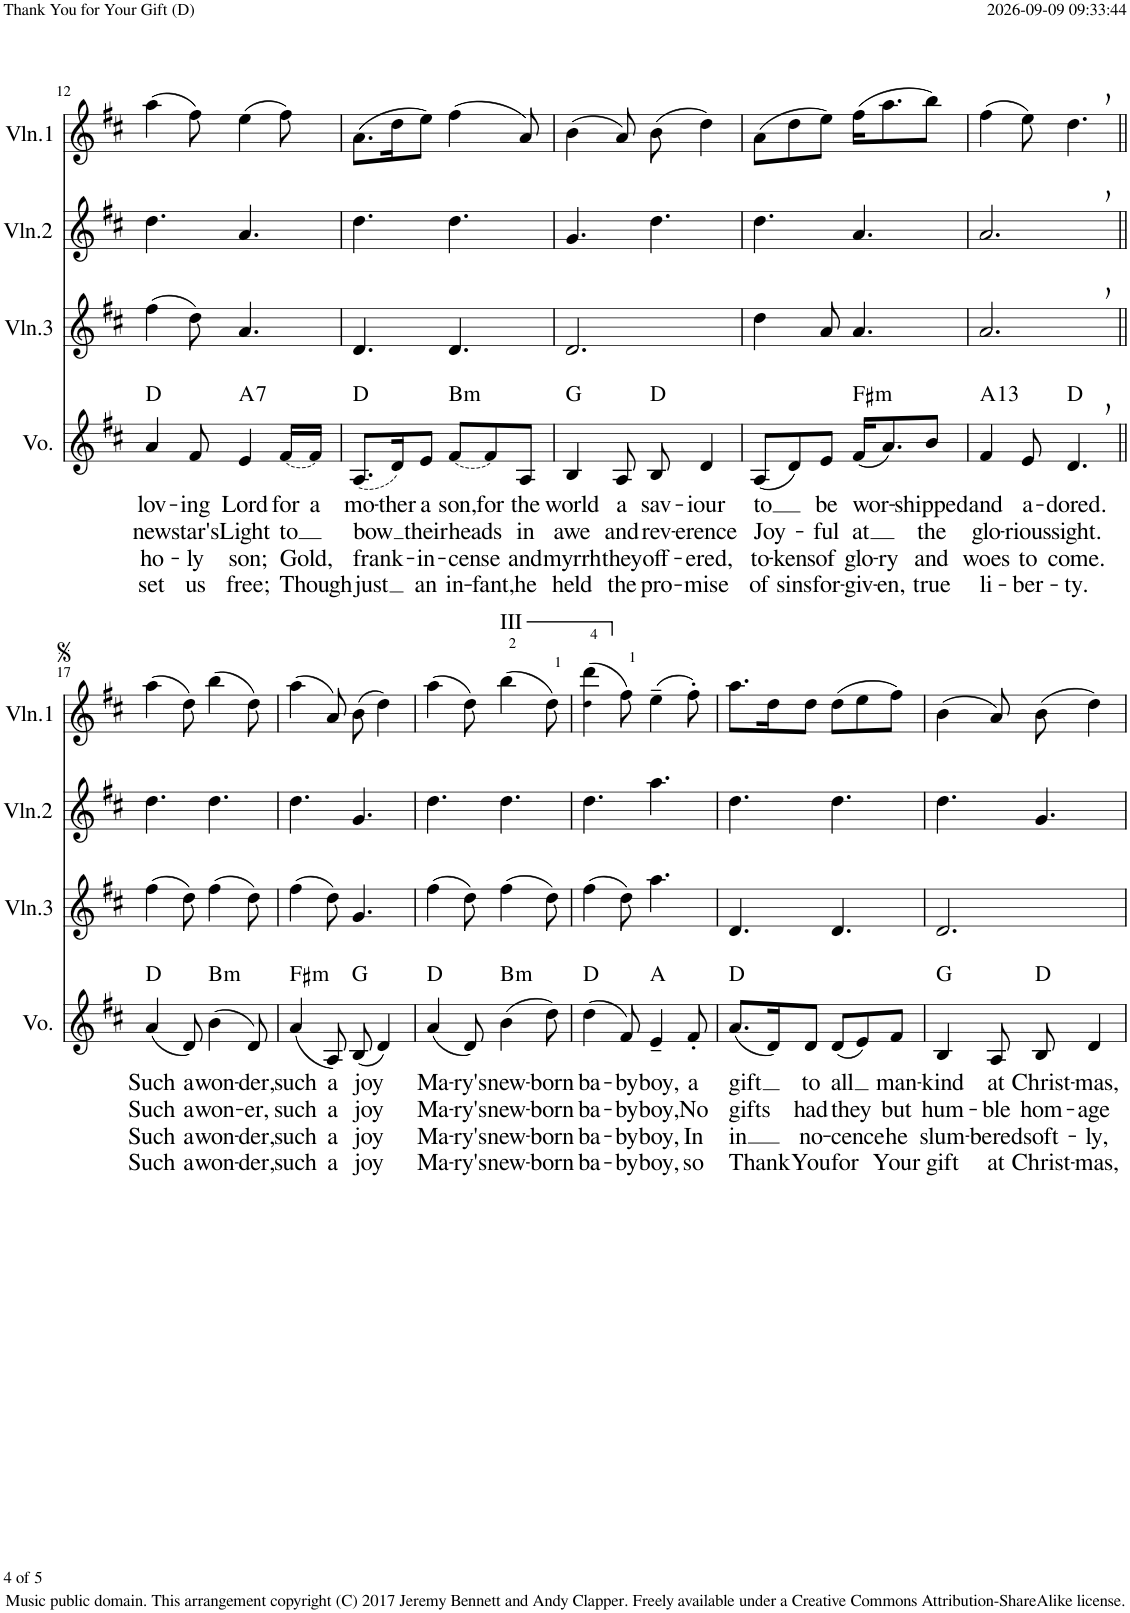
**kern	**text	**text	**text	**text	**harte	**kern	**kern	**kern
*part4	*part4	*part4	*part4	*part4	*part4	*part3	*part2	*part1
*staff4	*staff4	*staff4	*staff4	*staff4	*	*staff3	*staff2	*staff1
*I"Voice	*	*	*	*	*	*I"Violin 3	*I"Violin 2	*I"Violin 1
*I'Vo.	*	*	*	*	*	*I'Vln.3	*I'Vln.2	*I'Vln.1
!!LO:PB:g=z
*clefG2	*	*	*	*	*	*clefG2	*clefG2	*clefG2
*k[f#c#]	*	*	*	*	*	*k[f#c#]	*k[f#c#]	*k[f#c#]
*M6/8	*	*	*	*	*	*M6/8	*M6/8	*M6/8
=12	=12	=12	=12	=12	=12	=12	=12	=12
!	!LO:LY:b	!LO:LY:b	!LO:LY:b	!LO:LY:b	!	!	!	!
4a/	lov-	new	ho-	set	D:maj	(4ff#\	4.dd\	(4aa\
!	!LO:LY:b	!LO:LY:b	!LO:LY:b	!LO:LY:b	!	!	!	!
8f#/	-ing	star's	-ly	us	.	8dd\)	.	8ff#\)
!	!LO:LY:b	!LO:LY:b	!LO:LY:b	!LO:LY:b	!LO:H:kt=7	!	!	!
4e/	Lord	Light	son;	free;	A:7	4.a/	4.a/	(4ee\
!LO:T:dash	!LO:LY:b	!LO:LY:b	!LO:LY:b	!LO:LY:b	!	!	!	!
[16f#/LL	for	to	Gold,	Though	.	.	.	8ff#\)
!	!LO:LY:b	!	!	!	!	!	!	!
16f#/JJ]	a	.	.	.	.	.	.	.
=13	=13	=13	=13	=13	=13	=13	=13	=13
!	!LO:LY:b	!LO:LY:b	!LO:LY:b	!LO:LY:b	!	!	!	!
(8.A/L	mo-	bow	frank-	just	D:maj	4.d/	4.dd\	(8.a\L
!	!LO:LY:b	!	!	!	!	!	!	!
16d/K)	-ther	.	.	.	.	.	.	16dd\K
!	!LO:LY:b	!LO:LY:b	!LO:LY:b	!LO:LY:b	!	!	!	!
8e/J	a	their	-in-	an	.	.	.	8ee\J)
!LO:T:dash	!LO:LY:b	!LO:LY:b	!LO:LY:b	!LO:LY:b	!LO:H:kt=m	!	!	!
[8f#/L	son,	heads	-cense	in-	B:min	4.d/	4.dd\	(4ff#\
!	!LO:LY:b	!	!	!LO:LY:b	!	!	!	!
8f#/]	for	.	.	-fant,	.	.	.	.
!	!LO:LY:b	!LO:LY:b	!LO:LY:b	!LO:LY:b	!	!	!	!
8A/J	the	in	and	he	.	.	.	8a/)
=14	=14	=14	=14	=14	=14	=14	=14	=14
!	!LO:LY:b	!LO:LY:b	!LO:LY:b	!LO:LY:b	!	!	!	!
4B/	world	awe	myrrh	held	G:maj	2.d/	4.g/	(4b\
!	!LO:LY:b	!LO:LY:b	!LO:LY:b	!LO:LY:b	!	!	!	!
8A/	a	and	they	the	.	.	.	8a/)
!	!LO:LY:b	!LO:LY:b	!LO:LY:b	!LO:LY:b	!	!	!	!
8B/	sav-	rev-	off-	pro-	D:maj	.	4.dd\	(8b\
!	!LO:LY:b	!LO:LY:b	!LO:LY:b	!LO:LY:b	!	!	!	!
4d/	-iour	-erence	-ered,	-mise	.	.	.	4dd\)
=15	=15	=15	=15	=15	=15	=15	=15	=15
!	!LO:LY:b	!LO:LY:b	!LO:LY:b	!LO:LY:b	!	!	!	!
(8A/L	to	Joy-	to-	of	.	4dd\	4.dd\	(8a\L
!	!	!	!LO:LY:b	!LO:LY:b	!	!	!	!
8d/)	.	.	-kens	sins	.	.	.	8dd\
!	!LO:LY:b	!LO:LY:b	!LO:LY:b	!LO:LY:b	!	!	!	!
8e/J	be	-ful	of	for-	.	8a/	.	8ee\J)
!	!LO:LY:b	!LO:LY:b	!LO:LY:b	!LO:LY:b	!LO:H:kt=m	!	!	!
(16f#/KL	wor-	at	glo-	-giv-	F#:min	4.a/	4.a/	(16ff#\KL
!	!	!	!LO:LY:b	!LO:LY:b	!	!	!	!
8.a/)	.	.	-ry	-en,	.	.	.	8.aa\
!	!LO:LY:b	!LO:LY:b	!LO:LY:b	!LO:LY:b	!	!	!	!
8b/J	-shipped	the	and	true	.	.	.	8bb\J)
=16	=16	=16	=16	=16	=16	=16	=16	=16
!	!LO:LY:b	!LO:LY:b	!LO:LY:b	!LO:LY:b	!LO:H:kt=13	!	!	!
4f#/	and	glo-	woes	li-	A:9(11,13)	2.a,/	2.a,/	(4ff#\
!	!LO:LY:b	!LO:LY:b	!LO:LY:b	!LO:LY:b	!	!	!	!
8e/	a-	-rious	to	-ber-	.	.	.	8ee\)
!	!LO:LY:b	!LO:LY:b	!LO:LY:b	!LO:LY:b	!	!	!	!
4.d,/	-dored.	sight.	come.	-ty.	D:maj	.	.	4.dd,\
!!LO:LB:g=z
=17||	=17||	=17||	=17||	=17||	=17||	=17||	=17||	=17||
!	!LO:LY:b	!LO:LY:b	!LO:LY:b	!LO:LY:b	!	!	!	!
(4a/	Such	Such	Such	Such	D:maj	(4ff#\	4.dd\	(4aa\
!	!LO:LY:b	!LO:LY:b	!LO:LY:b	!LO:LY:b	!	!	!	!
8d/)	a	a	a	a	.	8dd\)	.	8dd\)
!	!LO:LY:b	!LO:LY:b	!LO:LY:b	!LO:LY:b	!LO:H:kt=m	!	!	!
(4b\	won-	won-	won-	won-	B:min	(4ff#\	4.dd\	(4bb\
!	!LO:LY:b	!LO:LY:b	!LO:LY:b	!LO:LY:b	!	!	!	!
8d/)	-der,	-er,	-der,	-der,	.	8dd\)	.	8dd\)
=18	=18	=18	=18	=18	=18	=18	=18	=18
!	!LO:LY:b	!LO:LY:b	!LO:LY:b	!LO:LY:b	!LO:H:kt=m	!	!	!
(4a/	such	such	such	such	F#:min	(4ff#\	4.dd\	(4aa\
!	!LO:LY:b	!LO:LY:b	!LO:LY:b	!LO:LY:b	!	!	!	!
8A/)	a	a	a	a	.	8dd\)	.	8a/)
!	!LO:LY:b	!LO:LY:b	!LO:LY:b	!LO:LY:b	!	!	!	!
(8B/	joy	joy	joy	joy	G:maj	4.g/	4.g/	(8b\
4d/)	.	.	.	.	.	.	.	4dd\)
=19	=19	=19	=19	=19	=19	=19	=19	=19
!	!LO:LY:b	!LO:LY:b	!LO:LY:b	!LO:LY:b	!	!	!	!
(4a/	Ma-	Ma-	Ma-	Ma-	D:maj	(4ff#\	4.dd\	(4aa\
!	!LO:LY:b	!LO:LY:b	!LO:LY:b	!LO:LY:b	!	!	!	!
8d/)	-ry's	-ry's	-ry's	-ry's	.	8dd\)	.	8dd\)
!	!	!	!	!	!	!	!	!LO:TX:a:t=III
!	!LO:LY:b	!LO:LY:b	!LO:LY:b	!LO:LY:b	!LO:H:kt=m	!	!	!
(4b\	new-	new-	new-	new-	B:min	(4ff#\	4.dd\	(4bb\
!	!LO:LY:b	!LO:LY:b	!LO:LY:b	!LO:LY:b	!	!	!	!
8dd\)	-born	-born	-born	-born	.	8dd\)	.	8dd\)
=20	=20	=20	=20	=20	=20	=20	=20	=20
!	!LO:LY:b	!LO:LY:b	!LO:LY:b	!LO:LY:b	!	!	!	!
(4dd\	ba-	ba-	ba-	ba-	D:maj	(4ff#\	4.dd\	(4dd!\ 4ddd\
!	!LO:LY:b	!LO:LY:b	!LO:LY:b	!LO:LY:b	!	!	!	!
8f#/)	-by	-by	-by	-by	.	8dd\)	.	8ff#\)
!	!LO:LY:b	!LO:LY:b	!LO:LY:b	!LO:LY:b	!	!	!	!
4e~/	boy,	boy,	boy,	boy,	A:maj	4.aa\	4.aa\	(4ee~\
!	!LO:LY:b	!LO:LY:b	!LO:LY:b	!LO:LY:b	!	!	!	!
8f#'/	a	No	In	so	.	.	.	8ff#'\)
=21	=21	=21	=21	=21	=21	=21	=21	=21
!	!LO:LY:b	!LO:LY:b	!LO:LY:b	!LO:LY:b	!	!	!	!
(8.a/L	gift	gifts	-in	Thank	D:maj	4.d/	4.dd\	8.aa\L
16d/K)	.	.	.	.	.	.	.	16dd\K
!	!LO:LY:b	!LO:LY:b	!LO:LY:b	!LO:LY:b	!	!	!	!
8d/J	to	had	no-	You	.	.	.	8dd\J
!	!LO:LY:b	!LO:LY:b	!LO:LY:b	!LO:LY:b	!	!	!	!
(8d/L	all	they	-cence	for	.	4.d/	4.dd\	(8dd\L
8e/)	.	.	.	.	.	.	.	8ee\
!	!LO:LY:b	!LO:LY:b	!LO:LY:b	!LO:LY:b	!	!	!	!
8f#/J	man-	but	he	Your	.	.	.	8ff#\J)
=22	=22	=22	=22	=22	=22	=22	=22	=22
!	!LO:LY:b	!LO:LY:b	!LO:LY:b	!LO:LY:b	!	!	!	!
4B/	-kind	hum-	slum-	gift	G:maj	2.d/	4.dd\	(4b\
!	!LO:LY:b	!LO:LY:b	!LO:LY:b	!LO:LY:b	!	!	!	!
8A/	at	-ble	-bered	at	.	.	.	8a/)
!	!LO:LY:b	!LO:LY:b	!LO:LY:b	!LO:LY:b	!	!	!	!
8B/	Christ-	hom-	soft-	Christ-	D:maj	.	4.g/	(8b\
!	!LO:LY:b	!LO:LY:b	!LO:LY:b	!LO:LY:b	!	!	!	!
4d/	-mas,	-age	-ly,	-mas,	.	.	.	4dd\)
=	=	=	=	=	=	=	=	=
*-	*-	*-	*-	*-	*-	*-	*-	*-
